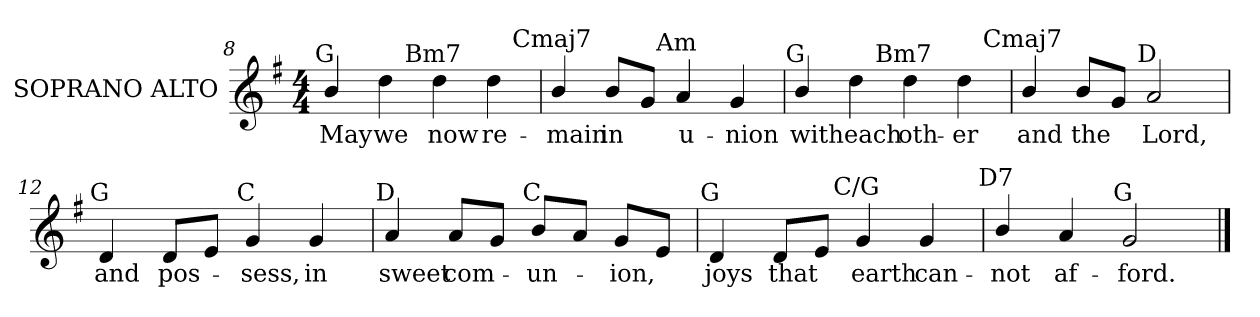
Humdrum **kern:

**kern	**text
*part1	*part1
*staff1	*staff1
*I"SOPRANO ALTO	*
*I'S. A.	*
!!LO:LB:g=z
*clefG2	*
*k[f#]	*
*G:	*
*M4/4	*
=8	=8
!LO:TX:a:cj:t=G	!
!	!LO:LY:b:color=#000000
4bi/	May
!	!LO:LY:b:color=#000000
4ddi\	we
!LO:TX:a:cj:t=Bm7	!
!	!LO:LY:b:color=#000000
4ddi\	now
!	!LO:LY:b:color=#000000
4ddi\	re-
=9	=9
!LO:TX:a:cj:t=Cmaj7	!
!	!LO:LY:b:color=#000000
4bi/	-main
!	!LO:LY:b:color=#000000
8bi/L	in
8gi/J	.
!LO:TX:a:cj:t=Am	!
!	!LO:LY:b:color=#000000
4ai/	u-
!	!LO:LY:b:color=#000000
4gi/	-nion
=10	=10
!LO:TX:a:cj:t=G	!
!	!LO:LY:b:color=#000000
4bi/	with
!	!LO:LY:b:color=#000000
4ddi\	each
!LO:TX:a:cj:t=Bm7	!
!	!LO:LY:b:color=#000000
4ddi\	oth-
!	!LO:LY:b:color=#000000
4ddi\	-er
=11	=11
!LO:TX:a:cj:t=Cmaj7	!
!	!LO:LY:b:color=#000000
4bi/	and
!	!LO:LY:b:color=#000000
8bi/L	the
8gi/J	.
!LO:TX:a:cj:t=D	!
!	!LO:LY:b:color=#000000
2ai/	Lord,
!!LO:LB:g=z
=12	=12
!LO:TX:a:cj:t=G	!
!	!LO:LY:b:color=#000000
4di/	and
!	!LO:LY:b:color=#000000
8di/L	pos-
8ei/J	.
!LO:TX:a:cj:t=C	!
!	!LO:LY:b:color=#000000
4gi/	-sess,
!	!LO:LY:b:color=#000000
4gi/	in
=13	=13
!LO:TX:a:cj:t=D	!
!	!LO:LY:b:color=#000000
4ai/	sweet
!	!LO:LY:b:color=#000000
8ai/L	com-
8gi/J	.
!LO:TX:a:cj:t=C	!
!	!LO:LY:b:color=#000000
8bi/L	-un-
8ai/J	.
!	!LO:LY:b:color=#000000
8gi/L	-ion,
8ei/J	.
=14	=14
!LO:TX:a:cj:t=G	!
!	!LO:LY:b:color=#000000
4di/	joys
!	!LO:LY:b:color=#000000
8di/L	that
8ei/J	.
!LO:TX:a:cj:t=C/G	!
!	!LO:LY:b:color=#000000
4gi/	earth
!	!LO:LY:b:color=#000000
4gi/	can-
=15	=15
!LO:TX:a:cj:t=D7	!
!	!LO:LY:b:color=#000000
4bi/	-not
!	!LO:LY:b:color=#000000
4ai/	af-
!LO:TX:a:cj:t=G	!
!	!LO:LY:b:color=#000000
2gi/	-ford.
==	==
*-	*-
